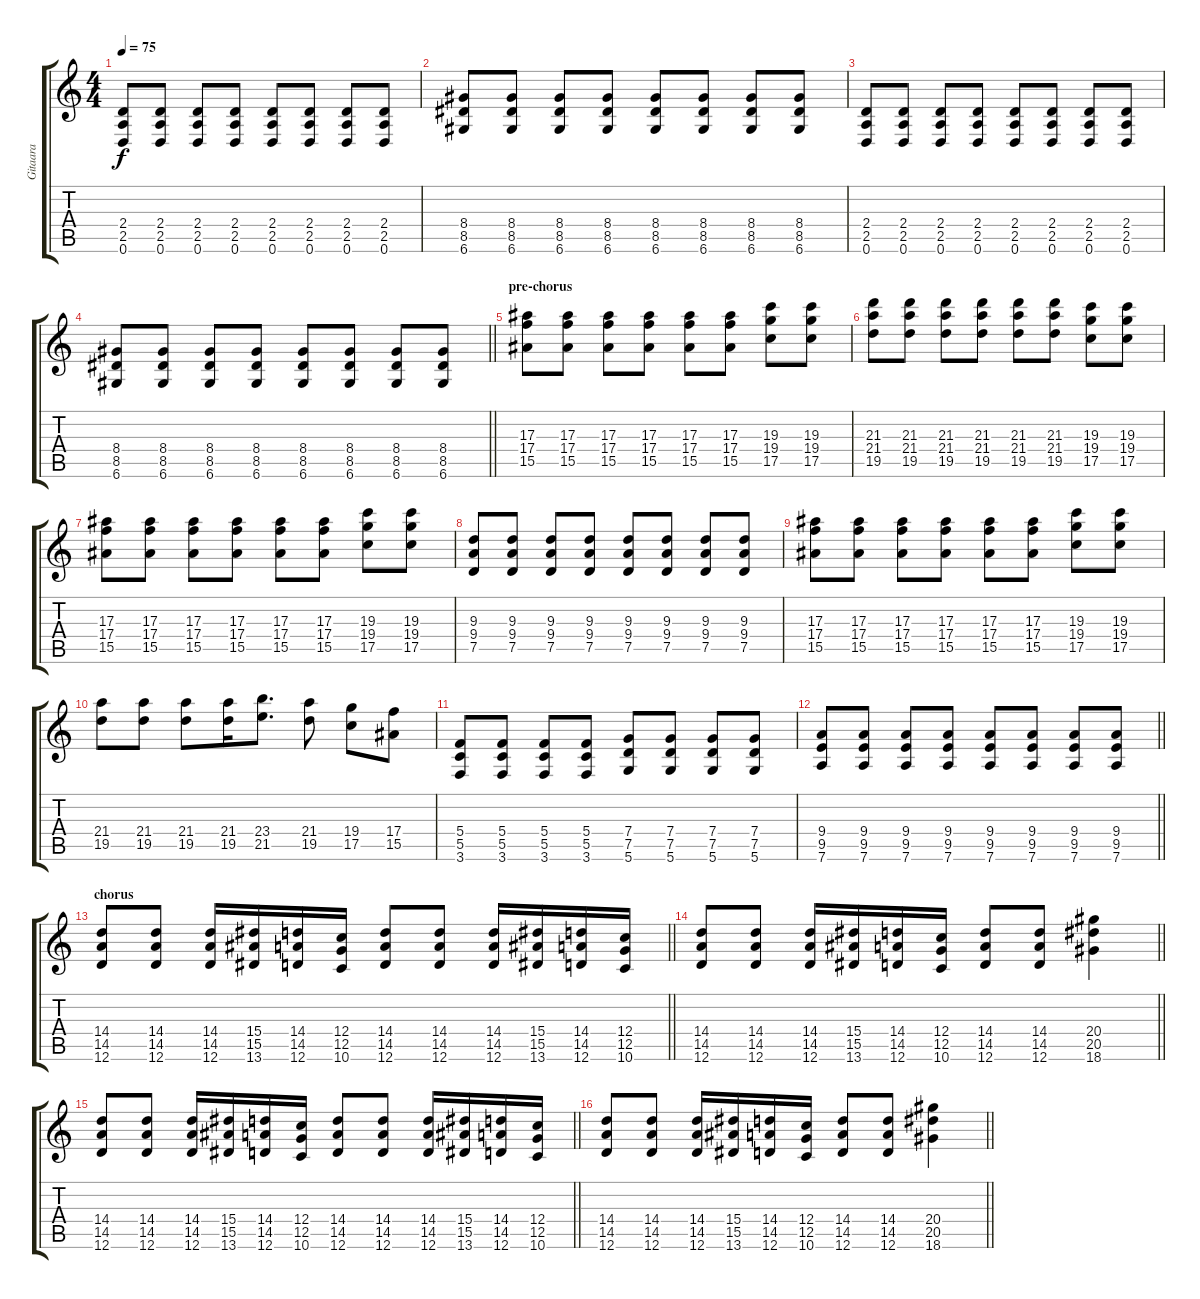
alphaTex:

\track ("Gitaara" "Gitaara") {instrument distortionguitar}
\staff {score tabs}
\tuning (D4 A3 F3 C3 G2 D2) {hide}
\ts (4 4)
\tempo 75
\clef g2
\ks c
(2.4 2.5 0.6).8{dy f} (2.4 2.5 0.6).8 (2.4 2.5 0.6).8 (2.4 2.5 0.6).8 (2.4 2.5 0.6).8 (2.4 2.5 0.6).8 (2.4 2.5 0.6).8 (2.4 2.5 0.6).8 |
(8.4 8.5 6.6).8 (8.4 8.5 6.6).8 (8.4 8.5 6.6).8 (8.4 8.5 6.6).8 (8.4 8.5 6.6).8 (8.4 8.5 6.6).8 (8.4 8.5 6.6).8 (8.4 8.5 6.6).8 |
(2.4 2.5 0.6).8 (2.4 2.5 0.6).8 (2.4 2.5 0.6).8 (2.4 2.5 0.6).8 (2.4 2.5 0.6).8 (2.4 2.5 0.6).8 (2.4 2.5 0.6).8 (2.4 2.5 0.6).8 |
\barLineRight lightlight
(8.4 8.5 6.6).8 (8.4 8.5 6.6).8 (8.4 8.5 6.6).8 (8.4 8.5 6.6).8 (8.4 8.5 6.6).8 (8.4 8.5 6.6).8 (8.4 8.5 6.6).8 (8.4 8.5 6.6).8 |
\section ("" "pre-chorus")
(17.3 17.4 15.5).8 (17.3 17.4 15.5).8 (17.3 17.4 15.5).8 (17.3 17.4 15.5).8 (17.3 17.4 15.5).8 (17.3 17.4 15.5).8 (19.3 19.4 17.5).8 (19.3 19.4 17.5).8 |
(21.3 21.4 19.5).8 (21.3 21.4 19.5).8 (21.3 21.4 19.5).8 (21.3 21.4 19.5).8 (21.3 21.4 19.5).8 (21.3 21.4 19.5).8 (19.3 19.4 17.5).8 (19.3 19.4 17.5).8 |
(17.3 17.4 15.5).8 (17.3 17.4 15.5).8 (17.3 17.4 15.5).8 (17.3 17.4 15.5).8 (17.3 17.4 15.5).8 (17.3 17.4 15.5).8 (19.3 19.4 17.5).8 (19.3 19.4 17.5).8 |
(9.3 9.4 7.5).8 (9.3 9.4 7.5).8 (9.3 9.4 7.5).8 (9.3 9.4 7.5).8 (9.3 9.4 7.5).8 (9.3 9.4 7.5).8 (9.3 9.4 7.5).8 (9.3 9.4 7.5).8 |
(17.3 17.4 15.5).8 (17.3 17.4 15.5).8 (17.3 17.4 15.5).8 (17.3 17.4 15.5).8 (17.3 17.4 15.5).8 (17.3 17.4 15.5).8 (19.3 19.4 17.5).8 (19.3 19.4 17.5).8 |
(21.4 19.5).8 (21.4 19.5).8 (21.4 19.5).8 (21.4 19.5).16 (23.4 21.5).8{d} (21.4 19.5).8 (19.4 17.5).8 (17.4 15.5).8 |
(5.4 5.5 3.6).8 (5.4 5.5 3.6).8 (5.4 5.5 3.6).8 (5.4 5.5 3.6).8 (7.4 7.5 5.6).8 (7.4 7.5 5.6).8 (7.4 7.5 5.6).8 (7.4 7.5 5.6).8 |
\barLineRight lightlight
(9.4 9.5 7.6).8 (9.4 9.5 7.6).8 (9.4 9.5 7.6).8 (9.4 9.5 7.6).8 (9.4 9.5 7.6).8 (9.4 9.5 7.6).8 (9.4 9.5 7.6).8 (9.4 9.5 7.6).8 |
\section ("" "chorus")
\barLineRight lightlight
(14.4 14.5 12.6).8 (14.4 14.5 12.6).8 (14.4 14.5 12.6).16 (15.4 15.5 13.6).16 (14.4 14.5 12.6).16 (12.4 12.5 10.6).16 (14.4 14.5 12.6).8 (14.4 14.5 12.6).8 (14.4 14.5 12.6).16 (15.4 15.5 13.6).16 (14.4 14.5 12.6).16 (12.4 12.5 10.6).16 |
\barLineRight lightlight
(14.4 14.5 12.6).8 (14.4 14.5 12.6).8 (14.4 14.5 12.6).16 (15.4 15.5 13.6).16 (14.4 14.5 12.6).16 (12.4 12.5 10.6).16 (14.4 14.5 12.6).8 (14.4 14.5 12.6).8 (20.4 20.5 18.6).4 |
\barLineRight lightlight
(14.4 14.5 12.6).8 (14.4 14.5 12.6).8 (14.4 14.5 12.6).16 (15.4 15.5 13.6).16 (14.4 14.5 12.6).16 (12.4 12.5 10.6).16 (14.4 14.5 12.6).8 (14.4 14.5 12.6).8 (14.4 14.5 12.6).16 (15.4 15.5 13.6).16 (14.4 14.5 12.6).16 (12.4 12.5 10.6).16 |
\barLineRight lightlight
(14.4 14.5 12.6).8 (14.4 14.5 12.6).8 (14.4 14.5 12.6).16 (15.4 15.5 13.6).16 (14.4 14.5 12.6).16 (12.4 12.5 10.6).16 (14.4 14.5 12.6).8 (14.4 14.5 12.6).8 (20.4 20.5 18.6).4
